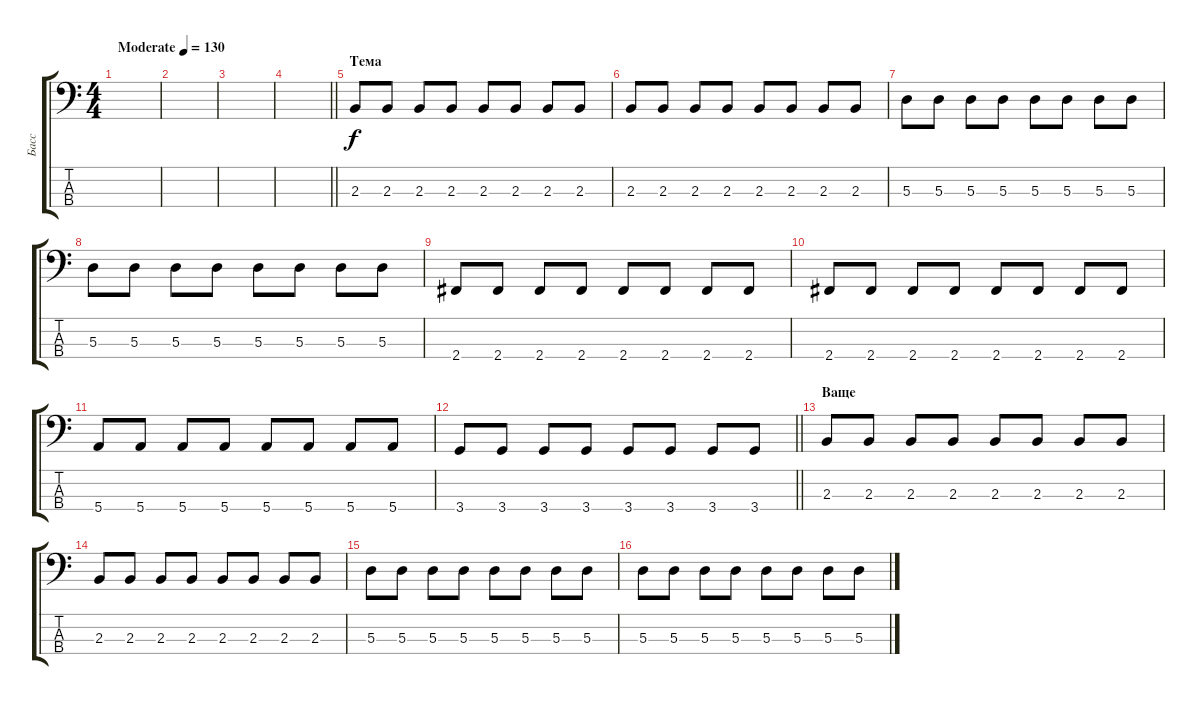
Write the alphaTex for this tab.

\track ("Басс" "Басс") {instrument electricbassfinger}
\staff {score tabs}
\tuning (G2 D2 A1 E1) {hide}
\ts (4 4)
\tempo (130 "Moderate")
\clef f4
\ks c
|
|
|
\barLineRight lightlight
|
\section ("" "Тема")
2.3.8 2.3.8 2.3.8 2.3.8 2.3.8 2.3.8 2.3.8 2.3.8 |
2.3.8 2.3.8 2.3.8 2.3.8 2.3.8 2.3.8 2.3.8 2.3.8 |
5.3.8 5.3.8 5.3.8 5.3.8 5.3.8 5.3.8 5.3.8 5.3.8 |
5.3.8 5.3.8 5.3.8 5.3.8 5.3.8 5.3.8 5.3.8 5.3.8 |
2.4.8 2.4.8 2.4.8 2.4.8 2.4.8 2.4.8 2.4.8 2.4.8 |
2.4.8 2.4.8 2.4.8 2.4.8 2.4.8 2.4.8 2.4.8 2.4.8 |
5.4.8 5.4.8 5.4.8 5.4.8 5.4.8 5.4.8 5.4.8 5.4.8 |
\barLineRight lightlight
3.4.8 3.4.8 3.4.8 3.4.8 3.4.8 3.4.8 3.4.8 3.4.8 |
\section ("" "Ваще")
2.3.8 2.3.8 2.3.8 2.3.8 2.3.8 2.3.8 2.3.8 2.3.8 |
2.3.8 2.3.8 2.3.8 2.3.8 2.3.8 2.3.8 2.3.8 2.3.8 |
5.3.8 5.3.8 5.3.8 5.3.8 5.3.8 5.3.8 5.3.8 5.3.8 |
5.3.8 5.3.8 5.3.8 5.3.8 5.3.8 5.3.8 5.3.8 5.3.8
